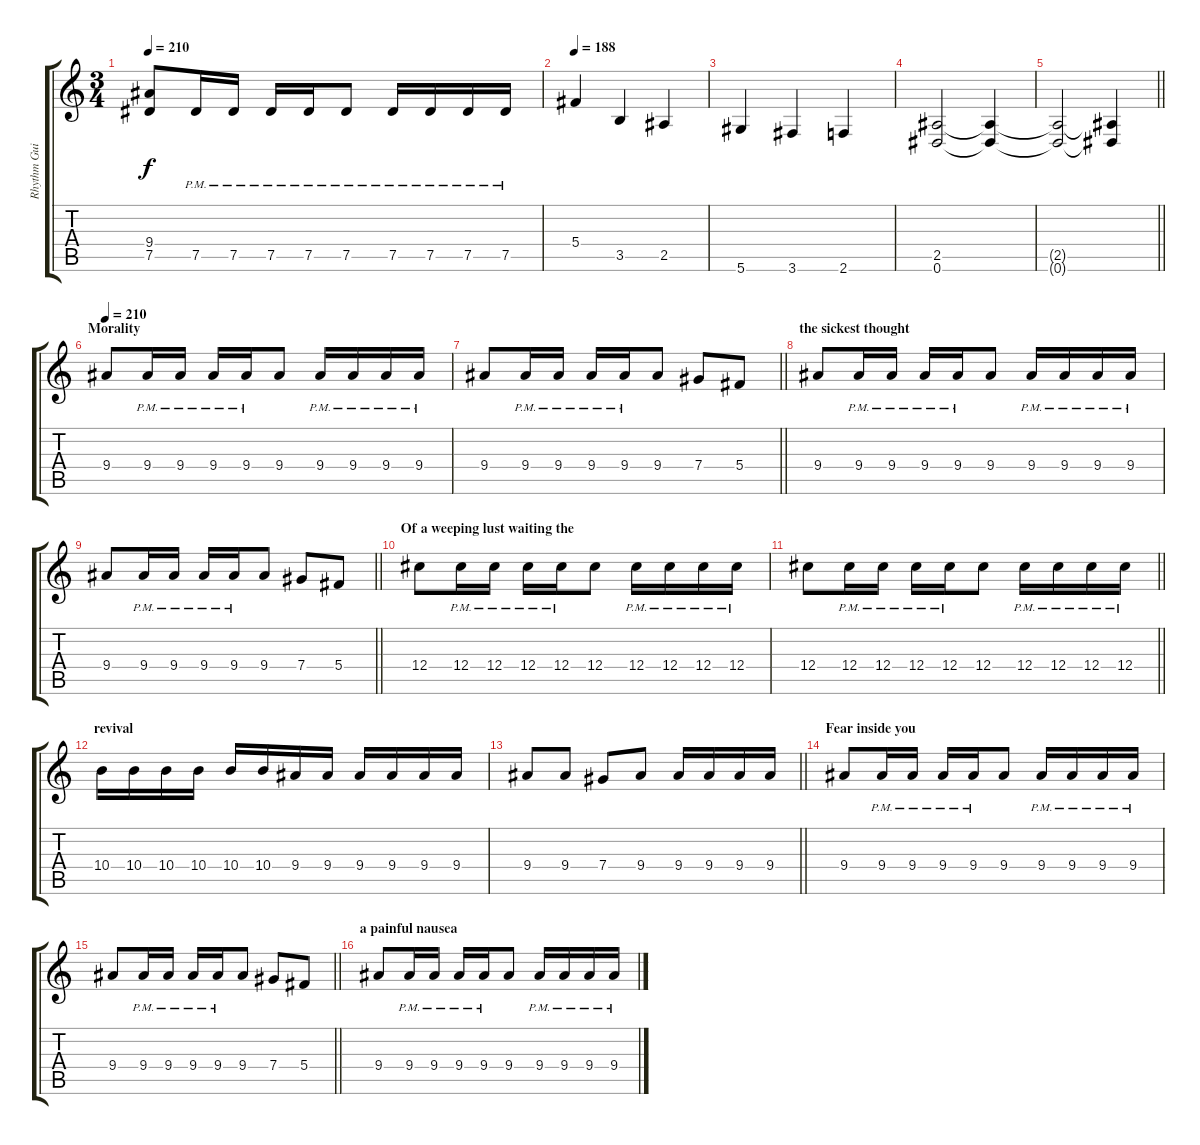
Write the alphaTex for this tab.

\track ("Rhythm Guitar" "Rhythm Gui") {instrument overdrivenguitar}
\staff {score tabs}
\tuning (Eb4 Bb3 Gb3 Db3 Ab2 Eb2) {hide}
\ts (3 4)
\tempo 210
\clef g2
\ks c
(9.4 7.5).8{dy f} 7.5{pm}.16 7.5{pm}.16 7.5{pm}.16 7.5{pm}.16 7.5{pm}.8 7.5{pm}.16 7.5{pm}.16 7.5{pm}.16 7.5{pm}.16 |
\tempo 188
5.4.4 3.5.4 2.5.4 |
5.6.4 3.6.4 2.6.4 |
(2.5 0.6).2 (2.5{t} 0.6{t}).4 |
\barLineRight lightlight
(2.5{t} 0.6{t}).2 (2.5{t} 0.6{t}).4 |
\section ("" "Morality")
\tempo 210
9.4.8 9.4{pm}.16 9.4{pm}.16 9.4{pm}.16 9.4{pm}.16 9.4.8 9.4{pm}.16 9.4{pm}.16 9.4{pm}.16 9.4{pm}.16 |
\barLineRight lightlight
9.4.8 9.4{pm}.16 9.4{pm}.16 9.4{pm}.16 9.4{pm}.16 9.4.8 7.4.8 5.4.8 |
\section ("" "the sickest thought")
9.4.8 9.4{pm}.16 9.4{pm}.16 9.4{pm}.16 9.4{pm}.16 9.4.8 9.4{pm}.16 9.4{pm}.16 9.4{pm}.16 9.4{pm}.16 |
\barLineRight lightlight
9.4.8 9.4{pm}.16 9.4{pm}.16 9.4{pm}.16 9.4{pm}.16 9.4.8 7.4.8 5.4.8 |
\section ("" "Of a weeping lust waiting the ")
12.4.8 12.4{pm}.16 12.4{pm}.16 12.4{pm}.16 12.4{pm}.16 12.4.8 12.4{pm}.16 12.4{pm}.16 12.4{pm}.16 12.4{pm}.16 |
\barLineRight lightlight
12.4.8 12.4{pm}.16 12.4{pm}.16 12.4{pm}.16 12.4{pm}.16 12.4.8 12.4{pm}.16 12.4{pm}.16 12.4{pm}.16 12.4{pm}.16 |
\section ("" "revival")
10.4.16 10.4.16 10.4.16 10.4.16 10.4.16 10.4.16 9.4.16 9.4.16 9.4.16 9.4.16 9.4.16 9.4.16 |
\barLineRight lightlight
9.4.8 9.4.8 7.4.8 9.4.8 9.4.16 9.4.16 9.4.16 9.4.16 |
\section ("" "Fear inside you ")
9.4.8 9.4{pm}.16 9.4{pm}.16 9.4{pm}.16 9.4{pm}.16 9.4.8 9.4{pm}.16 9.4{pm}.16 9.4{pm}.16 9.4{pm}.16 |
\barLineRight lightlight
9.4.8 9.4{pm}.16 9.4{pm}.16 9.4{pm}.16 9.4{pm}.16 9.4.8 7.4.8 5.4.8 |
\section ("" "a painful nausea")
9.4.8 9.4{pm}.16 9.4{pm}.16 9.4{pm}.16 9.4{pm}.16 9.4.8 9.4{pm}.16 9.4{pm}.16 9.4{pm}.16 9.4{pm}.16
